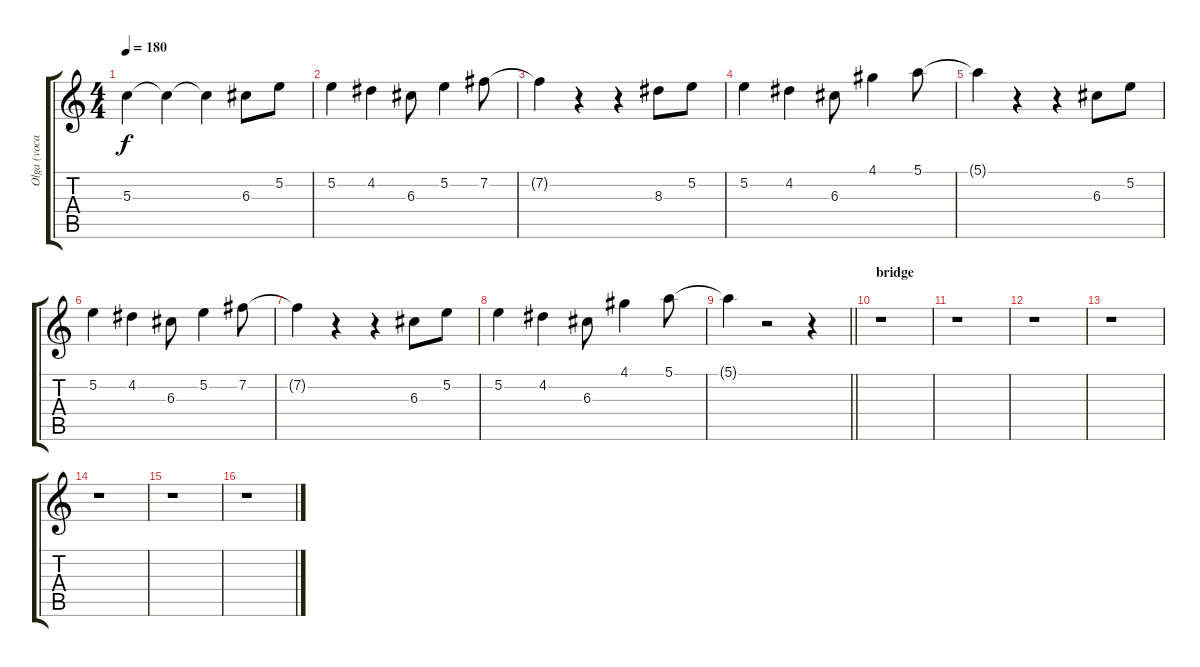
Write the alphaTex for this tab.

\track ("Olga (vocal)" "Olga (voca") {instrument clarinet}
\staff {score tabs}
\tuning (E5 B4 G4 D4 A3 E3) {hide}
\ts (4 4)
\tempo 180
\clef g2
\ks c
5.3.4{dy f} 5.3{t}.4 5.3{t}.4 6.3.8 5.2.8 |
5.2.4 4.2.4 6.3.8 5.2.4 7.2.8 |
7.2{t}.4 r.4 r.4 8.3.8 5.2.8 |
5.2.4 4.2.4 6.3.8 4.1.4 5.1.8 |
5.1{t}.4 r.4 r.4 6.3.8 5.2.8 |
5.2.4 4.2.4 6.3.8 5.2.4 7.2.8 |
7.2{t}.4 r.4 r.4 6.3.8 5.2.8 |
5.2.4 4.2.4 6.3.8 4.1.4 5.1.8 |
\barLineRight lightlight
5.1{t}.4 r.2 r.4 |
\section ("" "bridge")
r.1 |
r.1 |
r.1 |
r.1 |
r.1 |
r.1 |
r.1
